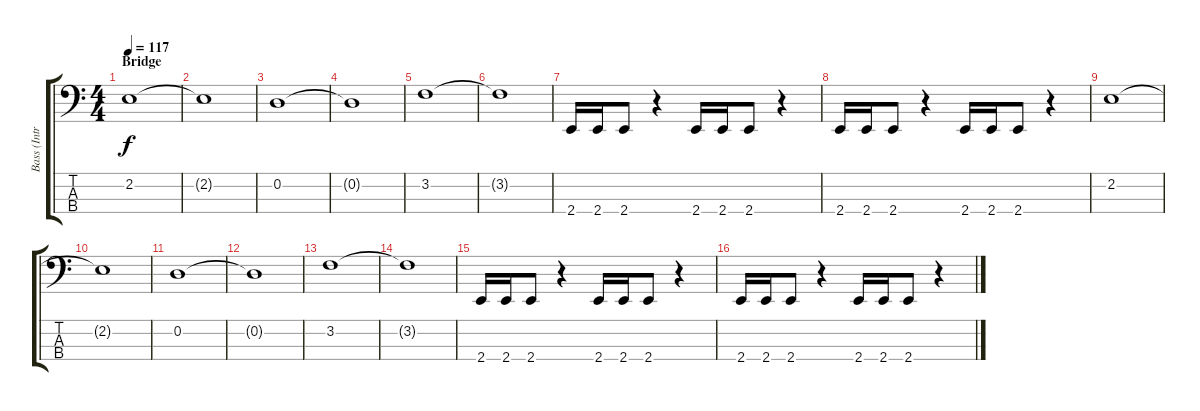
\track ("Bass (Intro)" "Bass (Intr") {instrument electricbassfinger}
\staff {score tabs}
\tuning (G2 D2 A1 D1) {hide}
\ts (4 4)
\section ("" "Bridge")
\tempo 117
\clef f4
\ks c
2.2.1{dy f} |
2.2{t}.1 |
0.2.1 |
0.2{t}.1 |
3.2.1 |
3.2{t}.1 |
2.4.16 2.4.16 2.4.8 r.4 2.4.16 2.4.16 2.4.8 r.4 |
2.4.16 2.4.16 2.4.8 r.4 2.4.16 2.4.16 2.4.8 r.4 |
2.2.1 |
2.2{t}.1 |
0.2.1 |
0.2{t}.1 |
3.2.1 |
3.2{t}.1 |
2.4.16 2.4.16 2.4.8 r.4 2.4.16 2.4.16 2.4.8 r.4 |
2.4.16 2.4.16 2.4.8 r.4 2.4.16 2.4.16 2.4.8 r.4
